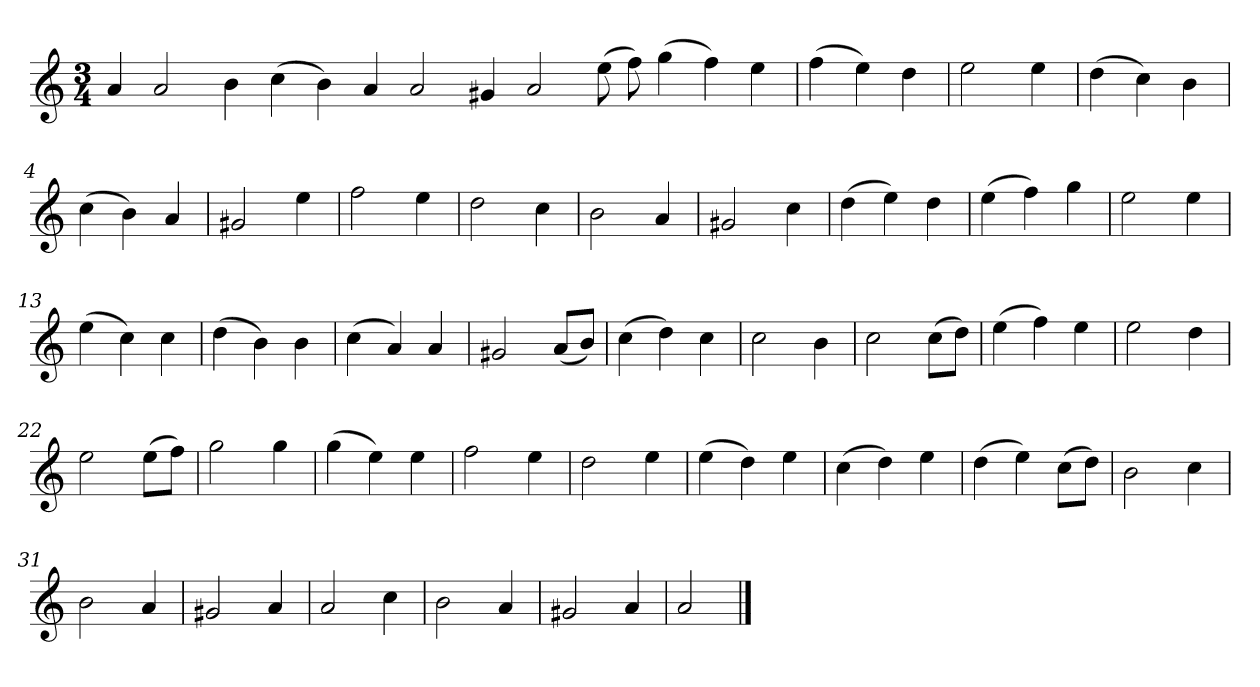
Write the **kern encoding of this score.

**kern
*part1
*staff1
*k[]
*M3/4
*MM120
=
4a
2a
4b
(4cc
4b)
4a
2a
4g#X
2a
(8ee
8ff)
(4gg
4ff)
4ee
=1
(4ff
4ee)
4dd
=2
2ee
4ee
=3
(4dd
4cc)
4b
=4
(4cc
4b)
4a
=5
2g#X
4ee
=6
2ff
4ee
=7
2dd
4cc
=8
2b
4a
=9
2g#X
4cc
=10
(4dd
4ee)
4dd
=11
(4ee
4ff)
4gg
=12
2ee
4ee
=13
(4ee
4cc)
4cc
=14
(4dd
4b)
4b
=15
(4cc
4a)
4a
=16
2g#X
(8aL
8bJ)
=17
(4cc
4dd)
4cc
=18
2cc
4b
=19
2cc
(8ccL
8ddJ)
=20
(4ee
4ff)
4ee
=21
2ee
4dd
=22
2ee
(8eeL
8ffJ)
=23
2gg
4gg
=24
(4gg
4ee)
4ee
=25
2ff
4ee
=26
2dd
4ee
=27
(4ee
4dd)
4ee
=28
(4cc
4dd)
4ee
=29
(4dd
4ee)
(8ccL
8ddJ)
=30
2b
4cc
=31
2b
4a
=32
2g#X
4a
=33
2a
4cc
=34
2b
4a
=35
2g#X
4a
=36
2a
==
*-
